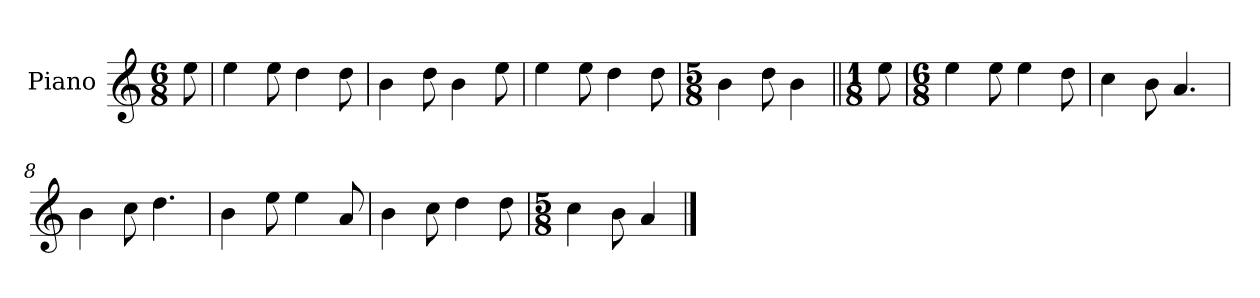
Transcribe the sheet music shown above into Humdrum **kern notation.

**kern
*part1
*staff1
*I"Piano
*I'Pno.
*clefG2
*k[]
*M6/8
=
8ee\
=1
4ee\
8ee\
4dd\
8dd\
=2
4b\
8dd\
4b\
8ee\
=3
4ee\
8ee\
4dd\
8dd\
=4
*M5/8
4b\
8dd\
4b\
=5||
*M1/8
8ee\
=6
*M6/8
4ee\
8ee\
4ee\
8dd\
=7
4cc\
8b\
4.a/
=8
4b\
8cc\
4.dd\
=9
4b\
8ee\
4ee\
8a/
=10
4b\
8cc\
4dd\
8dd\
!!LO:LB:g=z
=11
*M5/8
4cc\
8b\
4a/
==
*-
